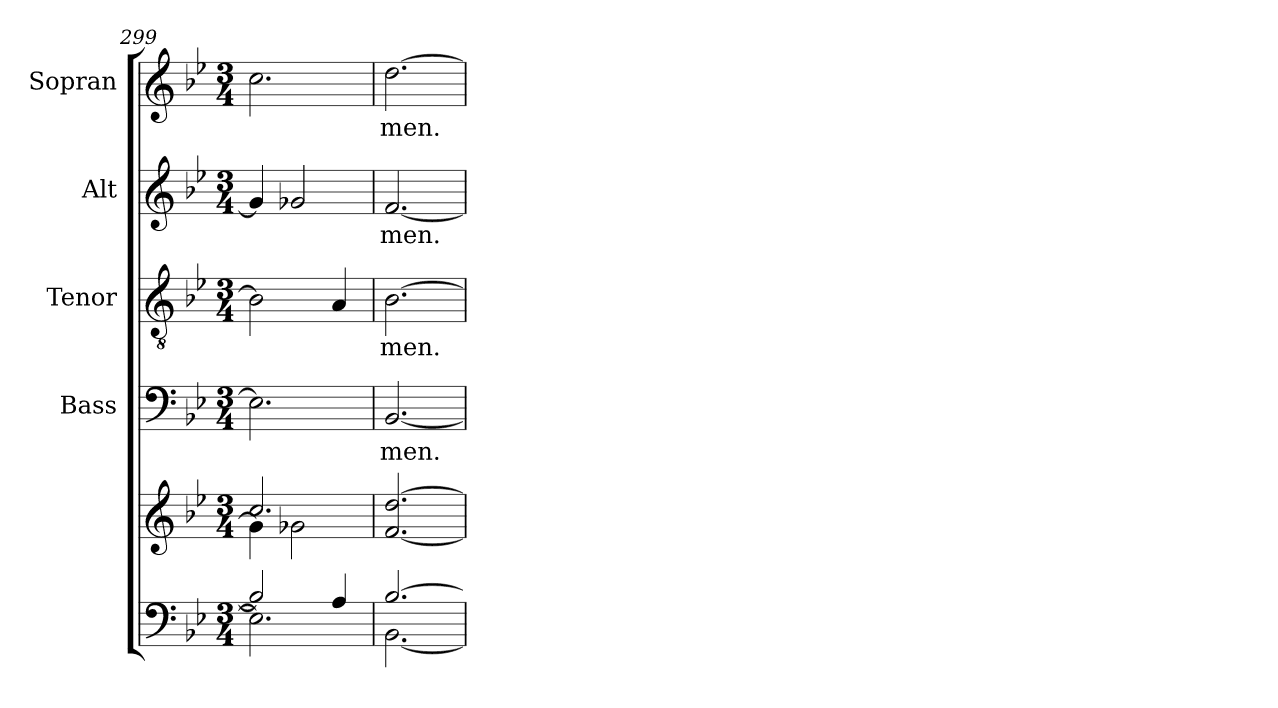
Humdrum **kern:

**kern	**kern	**kern	**text	**kern	**text	**kern	**text	**kern	**text
*part5	*part5	*part4	*part4	*part3	*part3	*part2	*part2	*part1	*part1
*staff6	*staff5	*staff4	*staff4	*staff3	*staff3	*staff2	*staff2	*staff1	*staff1
*	*	*I"Bass	*	*I"Tenor	*	*I"Alt	*	*I"Sopran	*
*	*	*I'B.	*	*I'T.	*	*I'A.	*	*I'S.	*
*clefF4	*clefG2	*clefF4	*	*clefGv2	*	*clefG2	*	*clefG2	*
*k[b-e-]	*k[b-e-]	*k[b-e-]	*	*k[b-e-]	*	*k[b-e-]	*	*k[b-e-]	*
*B-:	*B-:	*B-:	*	*B-:	*	*B-:	*	*B-:	*
*M3/4	*M3/4	*M3/4	*	*M3/4	*	*M3/4	*	*M3/4	*
=299	=299	=299	=299	=299	=299	=299	=299	=299	=299
*^	*^	*	*	*	*	*	*	*	*
2B-/]	2.E-\]	2.cc/	4g\]	2.E-\]	.	2B-\]	.	4g/]	.	2.cc\	.
.	.	.	2g-X\	.	.	.	.	2g-X/	.	.	.
4A/	.	.	.	.	.	4A/	.	.	.	.	.
*	*	*v	*v	*	*	*	*	*	*	*	*
=300	=300	=300	=300	=300	=300	=300	=300	=300	=300	=300
!	!	!	!	!LO:LY:b	!	!LO:LY:b	!	!LO:LY:b	!	!LO:LY:b
[>2.B-/	[<2.BB-\	[2.f/ [2.dd/	[2.BB-/	-men.	[2.B-\	-men.	[2.f/	-men.	[2.dd\	-men.
*v	*v	*	*	*	*	*	*	*	*	*
=	=	=	=	=	=	=	=	=	=
*-	*-	*-	*-	*-	*-	*-	*-	*-	*-
